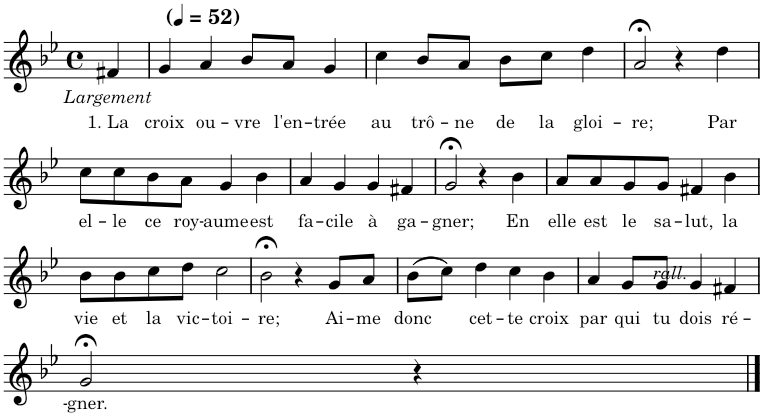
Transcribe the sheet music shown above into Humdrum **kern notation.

**kern	**text
*part1	*part1
*staff1	*staff1
*I"1	*
*clefG2	*
*k[b-e-]	*
*M4/4	*
*met(c)	*
*MM52	*
=1	=1
!LO:TX:b:i:t=Largement	!
!	!LO:LY:b
4f#X/	1. La
=2	=2
!	!LO:LY:b
4g/	croix
!	!LO:LY:b
4a/	ou-
!	!LO:LY:b
8b-/L	-vre
!	!LO:LY:b
8a/J	l'en-
!	!LO:LY:b
4g/	-trée
=3	=3
!	!LO:LY:b
4cc\	au
!	!LO:LY:b
8b-/L	trô-
!	!LO:LY:b
8a/J	-ne
!	!LO:LY:b
8b-\L	de
!	!LO:LY:b
8cc\J	la
!	!LO:LY:b
4dd\	gloi-
=4	=4
!	!LO:LY:b
2a;</	-re;
4r	.
!	!LO:LY:b
4dd\	Par
!!LO:LB:g=z
=5	=5
!	!LO:LY:b
8cc\L	el-
!	!LO:LY:b
8cc\	-le
!	!LO:LY:b
8b-\	ce
!	!LO:LY:b
8a\J	roy-
!	!LO:LY:b
4g/	-aume
!	!LO:LY:b
4b-\	est
=6	=6
!	!LO:LY:b
4a/	fa-
!	!LO:LY:b
4g/	-cile
!	!LO:LY:b
4g/	à
!	!LO:LY:b
4f#X/	ga-
=7	=7
!	!LO:LY:b
2g;</	-gner;
4r	.
!	!LO:LY:b
4b-\	En
=8	=8
!	!LO:LY:b
8a/L	elle
!	!LO:LY:b
8a/	est
!	!LO:LY:b
8g/	le
!	!LO:LY:b
8g/J	sa-
!	!LO:LY:b
4f#X/	-lut,
!	!LO:LY:b
4b-\	la
!!LO:LB:g=z
=9	=9
!	!LO:LY:b
8b-\L	vie
!	!LO:LY:b
8b-\	et
!	!LO:LY:b
8cc\	la
!	!LO:LY:b
8dd\J	vic-
!	!LO:LY:b
2cc\	-toi-
=10	=10
!	!LO:LY:b
2b-;<\	-re;
4r	.
!	!LO:LY:b
8g/L	Ai-
!	!LO:LY:b
8a/J	-me
=11	=11
!	!LO:LY:b
(8b-\L	donc
8cc\J)	.
!	!LO:LY:b
4dd\	cet-
!	!LO:LY:b
4cc\	-te
!	!LO:LY:b
4b-\	croix
=12	=12
!	!LO:LY:b
4a/	par
!	!LO:LY:b
8g/L	qui
!LO:TX:b:i:t=rall.	!
!	!LO:LY:b
8g/J	tu
!	!LO:LY:b
4g/	dois
!	!LO:LY:b
4f#X/	ré-
!!LO:LB:g=z
=13	=13
!	!LO:LY:b
2g;</	-gner.
4r	.
==	==
*-	*-
